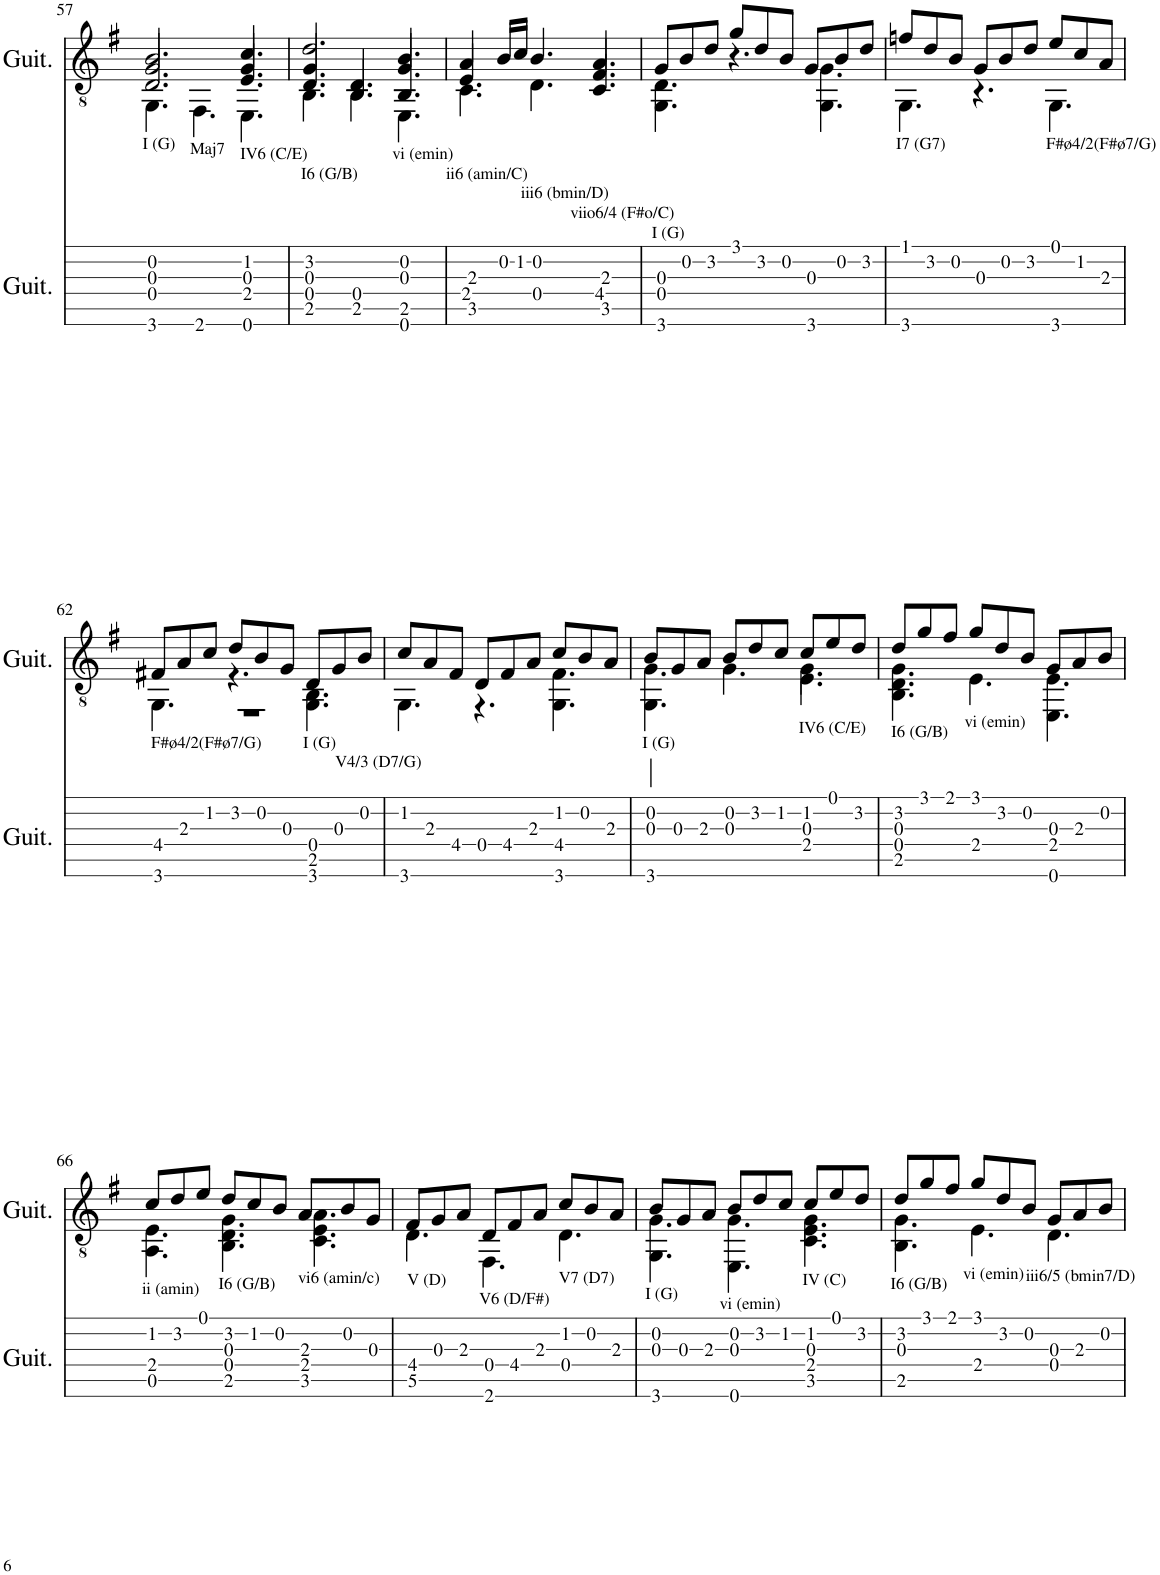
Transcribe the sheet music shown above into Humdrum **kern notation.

**kern	**kern
*part2	*part1
*staff2	*staff1
*I"Classical Guitar	*I"Classical Guitar
*I'Guit.	*I'Guit.
!!LO:PB:g=z
*	*clefGv2
*k[f#]	*k[f#]
*M9/8	*M9/8
=57	=57
*^	*^
*	*	*	*^
*	*	*	*	*^
!	!	!LO:TX:b:t=I (G)	!	!	!
2.D 2.G 2.B	4.GG	2.B/	2.G/	2.D/	4.GG\
!	!	!	!	!	!LO:TX:b:t=Maj7
.	4.FF#	.	.	.	4.FF#\
!	!	!LO:TX:b:t=IV6 (C/E)	!	!	!
4.E 4.G 4.c	4.EE	4.c/	4.G/	4.E/	4.EE\
=58	=58	=58	=58	=58	=58
!	!	!LO:TX:b:t=I6 (G/B)	!	!	!
2.d	4.BB 4.D 4.G	2.d/	4.G/	4.D/	4.BB\
.	4.BB 4.D	.	4.D/	4.BB/	4.BB\
!	!	!LO:TX:b:t=vi (emin)	!	!	!
4.B	4.EE 4.BB 4.G	4.B/	4.G/	4.BB/	4.EE\
=59	=59	=59	=59	=59	=59
*	*^	*	*	*	*
!	!	!	!LO:TX:b:t=ii6 (amin/C)	!	!	!
*	*	*	*	*	*v	*v
4A	4.E	4.C	4A/	4.E/	4.C\
16BLL	.	.	16B/LL	.	.
16cJJ	.	.	16c/JJ	.	.
!	!	!	!LO:TX:b:t=iii6 (bmin/D)	!	!
4.B	4r	4.D	4.B/	4.ryy	4.D\
.	8r	.	.	.	.
!	!	!	!LO:TX:b:t=viio6/4 (F#o/C)	!	!
4.A	4.F#	4.C	4.A/	4.F#/	4.C/
=60	=60	=60	=60	=60	=60
!	!	!	!LO:TX:b:t=I (G)	!	!
*	*	*	*	*v	*v
8GL	4.GG	4.D	8G/L	4.GG\ 4.D\
8B	.	.	8B/	.
8dJ	.	.	8d/J	.
8gL	4.r	4r	8g/L	4.r
8d	.	.	8d/	.
8BJ	.	2r	8B/J	.
8r	4.GG 4.G	.	8G/L	4.GG\ 4.G\
8BL	.	.	8B/	.
8dJ	.	.	8d/J	.
*	*v	*v	*	*
=61	=61	=61	=61
!	!	!LO:TX:b:t=I7 (G7)	!
8e#L	4.GG	8fn/L	4.GG\
8d	.	8d/	.
8BJ	.	8B/J	.
8GL	4.r	8G/L	4.r
8B	.	8B/	.
8dJ	.	8d/J	.
!	!	!LO:TX:b:t=F#ø4/2(F#ø7/G)	!
8eL	4.GG	8e/L	4.GG\
8c	.	8c/	.
8AJ	.	8A/J	.
!!LO:LB:g=z
=62	=62	=62	=62
*	*	*	*^
!	!	!LO:TX:b:t=F#ø4/2(F#ø7/G)	!	!
8F#L	4.GG	8F#X/L	8%9r	4.GG\
8A	.	8A/	.	.
8cJ	.	8c/J	.	.
8dL	4.r	8d/L	.	4.r
8B	.	8B/	.	.
8GJ	.	8G/J	.	.
!	!	!LO:TX:b:t=I (G)	!	!
8r	4.GG 4.BB 4.D	8D/L	.	4.GG\ 4.BB\
8GL	.	8G/	.	.
8BJ	.	8B/J	.	.
*	*	*	*v	*v
=63	=63	=63	=63
8cL	4.GG	8c/L	4.GG\
8A	.	8A/	.
8F#J	.	8F#/J	.
8DL	4.r	8D/L	4.r
8F#	.	8F#/	.
8AJ	.	8A/J	.
!	!	!LO:TX:b:t=V4/3 (D7/G)	!
8cL	4.GG 4.F#	8c/L	4.GG\ 4.F#\
8B	.	8B/	.
8AJ	.	8A/J	.
=64	=64	=64	=64
*	*	*	*^
!	!	!LO:TX:b:t=I (G)	!	!
8B/L	4.GG 4.G	8B/L	2.ryy	4.GG\ 4.G\
8G	.	8G/	.	.
8AJ	.	8A/J	.	.
8BL	4.G	8B/L	.	4.G\
8d	.	8d/	.	.
8cJ	.	8c/J	.	.
!	!	!LO:TX:b:t=IV6 (C/E)	!	!
8cL	4.E 4.G	8c/L	4.G\	4.E\
8e	.	8e/	.	.
8dJ	.	8d/J	.	.
*	*	*	*v	*v
=65	=65	=65	=65
!	!	!LO:TX:b:t=I6 (G/B)	!
8dL	4.BB 4.D 4.G	8d/L	4.BB\ 4.D\ 4.G\
8g	.	8g/	.
8f#J	.	8f#/J	.
!	!	!LO:TX:b:t=vi (emin)	!
8gL	4.E	8g/L	4.E\
8d	.	8d/	.
8BJ	.	8B/J	.
8GL	4.EE 4.E	8G/L	4.EE\ 4.E\
8A	.	8A/	.
8BJ	.	8B/J	.
!!LO:LB:g=z
=66	=66	=66	=66
*	*	*	*^
!	!	!LO:TX:b:t=ii (amin)	!	!
8cL	4.AA 4.E	8c/L	2.ryy	4.AA\ 4.E\
8d	.	8d/	.	.
8eJ	.	8e/J	.	.
!	!	!LO:TX:b:t=I6 (G/B)	!	!
8dL	4.BB 4.D 4.G	8d/L	.	4.BB\ 4.D\ 4.G\
8c	.	8c/	.	.
8BJ	.	8B/J	.	.
!	!	!LO:TX:b:t=vi6 (amin/c)	!	!
8AL	4.C 4.E	8A/L	4.A\	4.C\ 4.E\
8B	.	8B/	.	.
8GJ	.	8G/J	.	.
*	*	*	*v	*v
=67	=67	=67	=67
!	!	!LO:TX:b:t=V (D)	!
8F#L	4.D	8F#/L	4.D\
8G	.	8G/	.
8AJ	.	8A/J	.
!	!	!LO:TX:b:t=V6 (D/F#)	!
8DL	4.FF#	8D/L	4.FF#\
8F#	.	8F#/	.
8AJ	.	8A/J	.
!	!	!LO:TX:b:t=V7 (D7)	!
8cL	4.D	8c/L	4.D\
8B	.	8B/	.
8AJ	.	8A/J	.
=68	=68	=68	=68
*	*	*	*^
!	!	!LO:TX:b:t=I (G)	!	!
8BL	4.GG 4.G	8B/L	2.ryy	4.GG\ 4.G\
8G	.	8G/	.	.
8AJ	.	8A/J	.	.
!	!	!LO:TX:b:t=vi (emin)	!	!
8BL	4.EE 4.G	8B/L	.	4.EE\ 4.G\
8d	.	8d/	.	.
8cJ	.	8c/J	.	.
!	!	!LO:TX:b:t=IV (C)	!	!
8cL	4.C 4.E 4.G	8c/L	4.G\	4.C\ 4.E\
8e	.	8e/	.	.
8dJ	.	8d/J	.	.
=69	=69	=69	=69	=69
!	!	!LO:TX:b:t=I6 (G/B)	!	!
8dL	4.BB 4.G	8d/L	4.G\	4.BB\
8g	.	8g/	.	.
8f#J	.	8f#/J	.	.
!	!	!LO:TX:b:t=vi (emin)	!	!
8gL	4.E	8g/L	2.ryy	4.E\
8d	.	8d/	.	.
8BJ	.	8B/J	.	.
!	!	!LO:TX:b:t=iii6/5 (bmin7/D)	!	!
8GL	4.D	8G/L	.	4.D\
8A	.	8A/	.	.
8BJ	.	8B/J	.	.
*v	*v	*	*	*
*	*v	*v	*v
=	=
*-	*-
